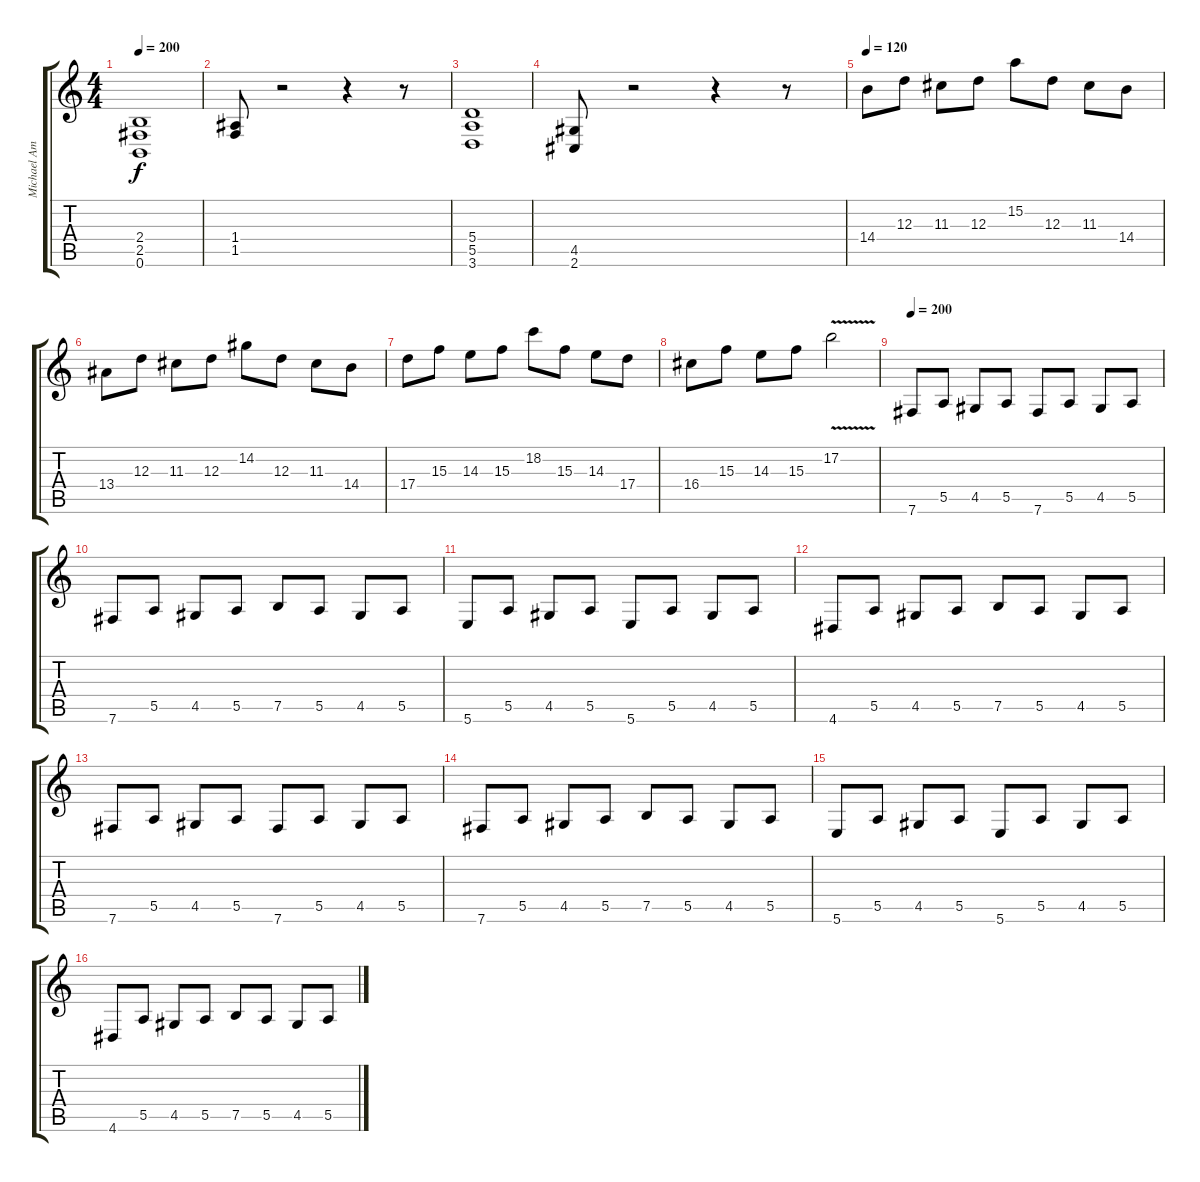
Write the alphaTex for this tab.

\track ("Michael Amott" "Michael Am") {instrument distortionguitar}
\staff {score tabs}
\tuning (B3 Gb3 D3 A2 E2 B1) {hide}
\ts (4 4)
\tempo 200
\tempo 120
\tempo 200
\clef g2
\ks c
(2.4 2.5 0.6).1{dy f instrument distortionguitar} |
(1.4 1.5).8 r.2 r.4 r.8 |
(5.4 5.5 3.6).1 |
(4.5 2.6).8 r.2 r.4 r.8 |
\tempo 120
14.4.8 12.3.8 11.3.8 12.3.8 15.2.8 12.3.8 11.3.8 14.4.8 |
13.4.8 12.3.8 11.3.8 12.3.8 14.2.8 12.3.8 11.3.8 14.4.8 |
17.4.8 15.3.8 14.3.8 15.3.8 18.2.8 15.3.8 14.3.8 17.4.8 |
16.4.8 15.3.8 14.3.8 15.3.8 17.2{v}.2 |
\tempo 200
7.6.8{balance 8} 5.5.8 4.5.8 5.5.8 7.6.8 5.5.8 4.5.8 5.5.8 |
7.6.8 5.5.8 4.5.8 5.5.8 7.5.8 5.5.8 4.5.8 5.5.8 |
5.6.8 5.5.8 4.5.8 5.5.8 5.6.8 5.5.8 4.5.8 5.5.8 |
4.6.8 5.5.8 4.5.8 5.5.8 7.5.8 5.5.8 4.5.8 5.5.8 |
7.6.8 5.5.8 4.5.8 5.5.8 7.6.8 5.5.8 4.5.8 5.5.8 |
7.6.8 5.5.8 4.5.8 5.5.8 7.5.8 5.5.8 4.5.8 5.5.8 |
5.6.8 5.5.8 4.5.8 5.5.8 5.6.8 5.5.8 4.5.8 5.5.8 |
4.6.8 5.5.8 4.5.8 5.5.8 7.5.8 5.5.8 4.5.8 5.5.8
